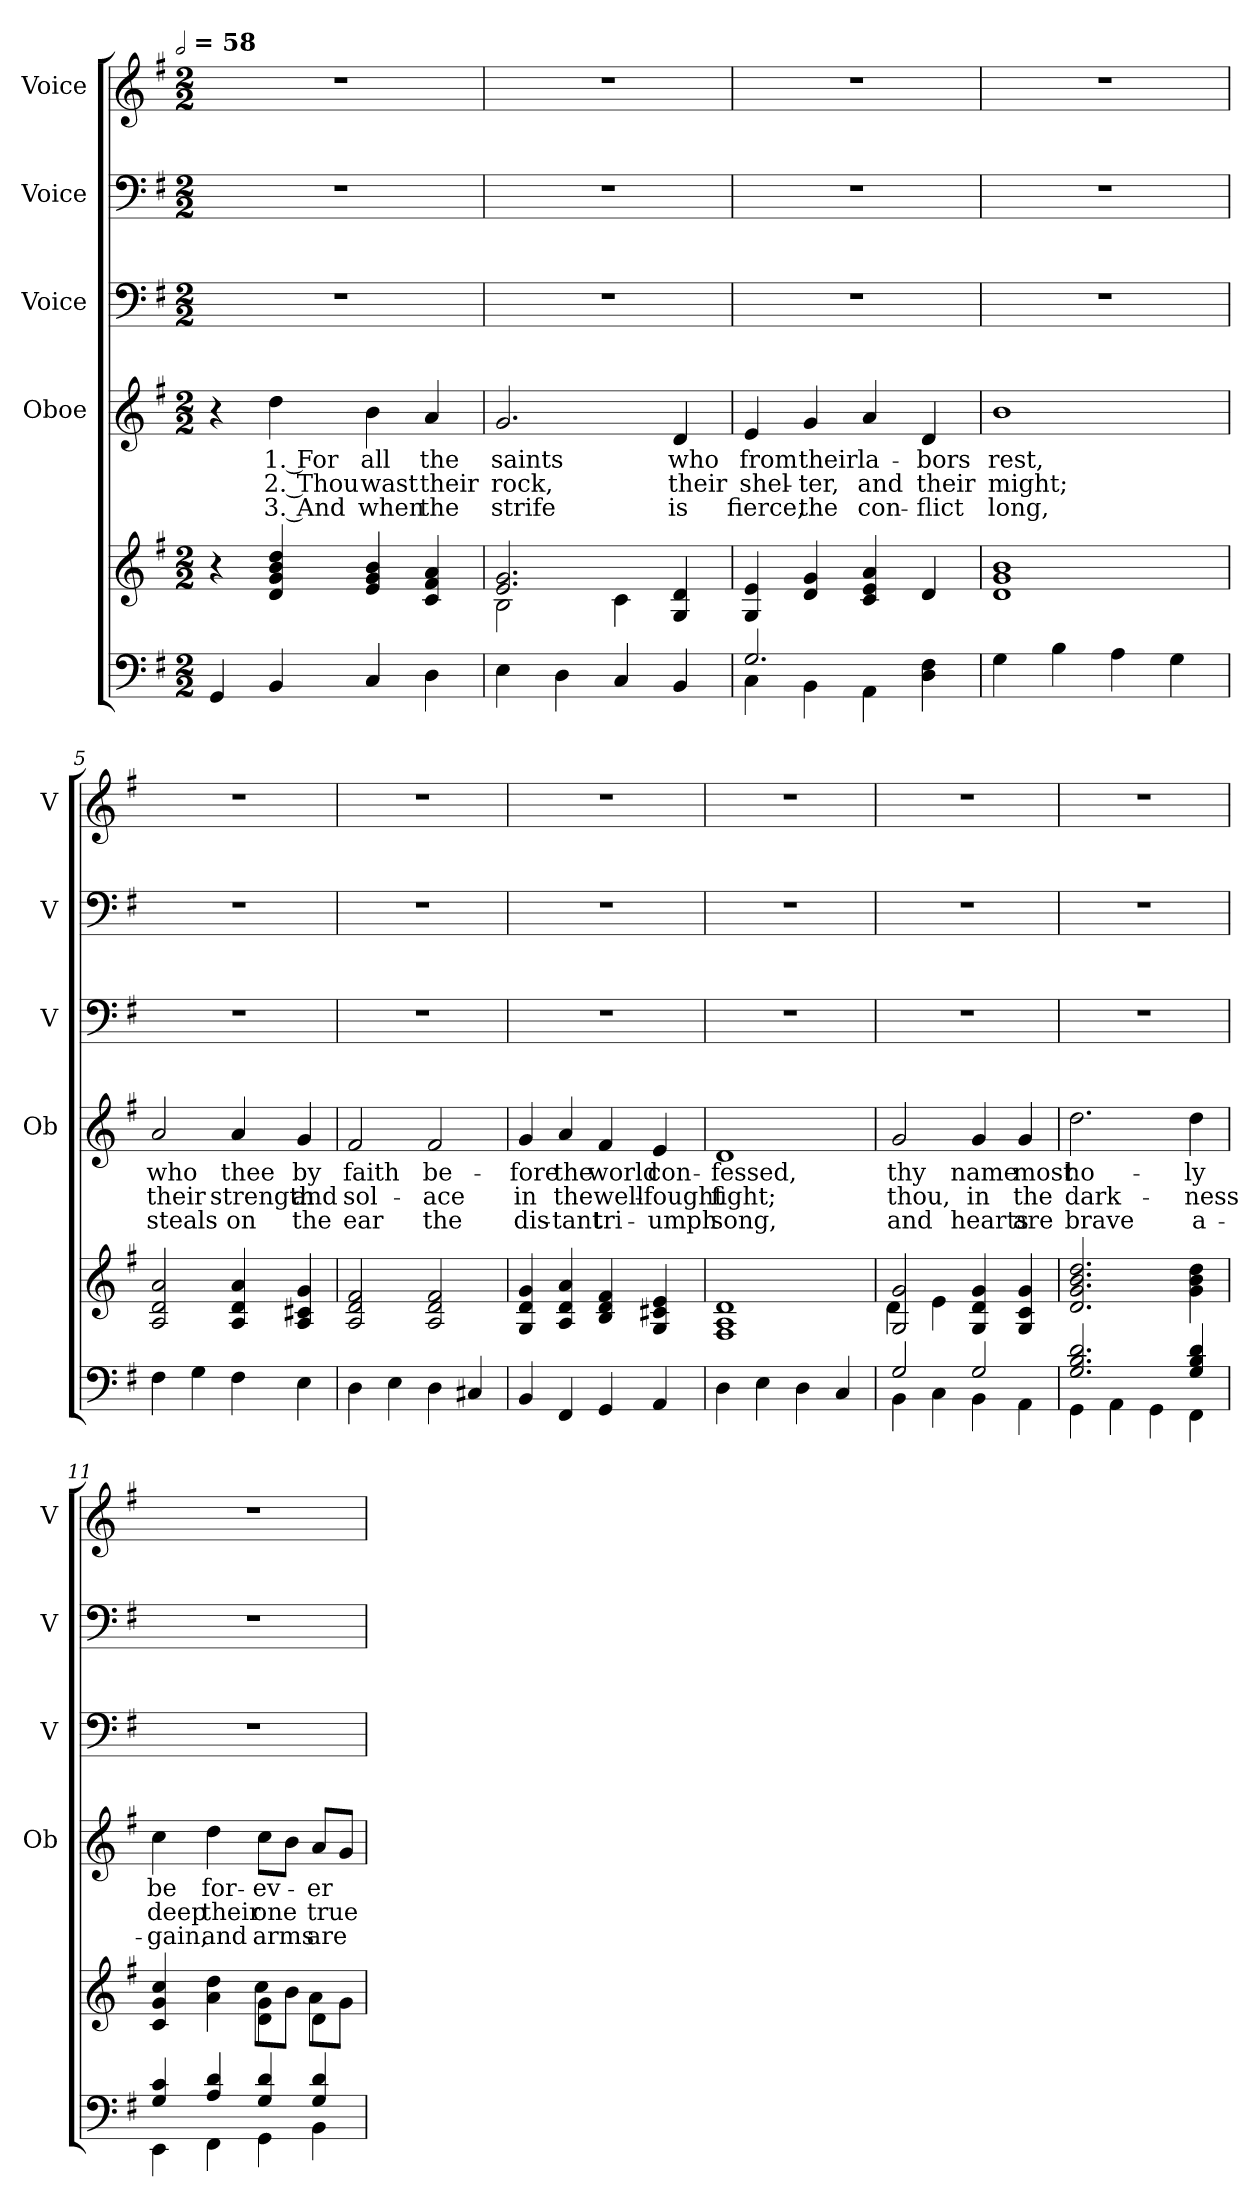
**kern	**kern	**kern	**text	**text	**text	**kern	**kern	**kern
*part5	*part5	*part4	*part4	*part4	*part4	*part3	*part2	*part1
*staff6	*staff5	*staff4	*staff4	*staff4	*staff4	*staff3	*staff2	*staff1
*	*	*I"Oboe	*	*	*	*I"Voice	*I"Voice	*I"Voice
*	*	*I'Ob	*	*	*	*I'V	*I'V	*I'V
*clefF4	*clefG2	*clefG2	*	*	*	*clefF4	*clefF4	*clefG2
*k[f#]	*k[f#]	*k[f#]	*	*	*	*k[f#]	*k[f#]	*k[f#]
!!LO:TX:omd:t=[half] = 58
*M2/2	*M2/2	*M2/2	*	*	*	*M2/2	*M2/2	*M2/2
*MM116	*MM116	*MM116	*	*	*	*MM116	*MM116	*MM116
=1	=1	=1	=1	=1	=1	=1	=1	=1
4GG/	4r	4r	.	.	.	1r	1r	1r
4BB/	4d/ 4g/ 4b/ 4dd/	4dd\	1. For	2. Thou	3. And	.	.	.
4C/	4e/ 4g/ 4b/	4b\	all	wast	when	.	.	.
4D\	4c/ 4f#/ 4a/	4a/	the	their	the	.	.	.
=2	=2	=2	=2	=2	=2	=2	=2	=2
*	*^	*	*	*	*	*	*	*
4E\	2.e/ 2.g/	2B\	2.g/	saints	rock,	strife	1r	1r	1r
4D\	.	.	.	.	.	.	.	.	.
4C/	.	4c\	.	.	.	.	.	.	.
4BB/	4G/ 4d/	4ryy	4d/	who	their	is	.	.	.
*	*v	*v	*	*	*	*	*	*	*
=3	=3	=3	=3	=3	=3	=3	=3	=3
*^	*	*	*	*	*	*	*	*
2.G/	4C\	4G/ 4e/	4e/	from	shel-	fierce,	1r	1r	1r
.	4BB\	4d/ 4g/	4g/	their	-ter,	the	.	.	.
.	4AA\	4c/ 4e/ 4a/	4a/	la-	and	con-	.	.	.
4D 4F#	4ryy	4d/	4d/	-bors	their	-flict	.	.	.
*v	*v	*	*	*	*	*	*	*	*
=4	=4	=4	=4	=4	=4	=4	=4	=4
*	*^	*	*	*	*	*	*	*
4G\	1g 1b	1d	1b	rest,	might;	long,	1r	1r	1r
4B\	.	.	.	.	.	.	.	.	.
4A\	.	.	.	.	.	.	.	.	.
4G\	.	.	.	.	.	.	.	.	.
*	*v	*v	*	*	*	*	*	*	*
!!LO:LB:g=z
=5	=5	=5	=5	=5	=5	=5	=5	=5
4F#\	2A/ 2d/ 2a/	2a/	who	their	steals	1r	1r	1r
4G\	.	.	.	.	.	.	.	.
4F#\	4A/ 4d/ 4a/	4a/	thee	strength	on	.	.	.
4E\	4A/ 4c#X/ 4g/	4g/	by	and	the	.	.	.
=6	=6	=6	=6	=6	=6	=6	=6	=6
4D\	2A/ 2d/ 2f#/	2f#/	faith	sol-	ear	1r	1r	1r
4E\	.	.	.	.	.	.	.	.
4D\	2A/ 2d/ 2f#/	2f#/	be-	-ace	the	.	.	.
4C#X/	.	.	.	.	.	.	.	.
=7	=7	=7	=7	=7	=7	=7	=7	=7
4BB/	4G/ 4d/ 4g/	4g/	-fore	in	dis-	1r	1r	1r
4FF#/	4A/ 4d/ 4a/	4a/	the	the	-tant	.	.	.
4GG/	4B/ 4d/ 4f#/	4f#/	world	well-	tri-	.	.	.
4AA/	4G/ 4c#X/ 4e/	4e/	con-	-fought	-umph	.	.	.
=8	=8	=8	=8	=8	=8	=8	=8	=8
*	*^	*	*	*	*	*	*	*
4D\	1d	1F# 1A	1d	-fessed,	fight;	song,	1r	1r	1r
4E\	.	.	.	.	.	.	.	.	.
4D\	.	.	.	.	.	.	.	.	.
4C/	.	.	.	.	.	.	.	.	.
!!LO:PB:g=z
=9	=9	=9	=9	=9	=9	=9	=9	=9	=9
*^	*	*	*	*	*	*	*	*	*
2G	4BB	2G/ 2g/	4d\	2g/	thy	thou,	and	1r	1r	1r
.	4C	.	4e\	.	.	.	.	.	.	.
2G	4BB	4G/ 4d/ 4g/	2ryy	4g/	name	in	hearts	.	.	.
.	4AA	4G/ 4c/ 4g/	.	4g/	most	the	are	.	.	.
*	*	*v	*v	*	*	*	*	*	*	*
=10	=10	=10	=10	=10	=10	=10	=10	=10	=10
2.G 2.B 2.d	4GG	2.d/ 2.g/ 2.b/ 2.dd/	2.dd\	ho-	dark-	brave	1r	1r	1r
.	4AA	.	.	.	.	.	.	.	.
.	4GG	.	.	.	.	.	.	.	.
4FF#\	4G/ 4B/ 4d/	4g\ 4b\ 4dd\	4dd\	-ly	-ness	a-	.	.	.
=11	=11	=11	=11	=11	=11	=11	=11	=11	=11
*	*	*^	*	*	*	*	*	*	*
4G/ 4c/	4EE\	4c/ 4g/ 4cc/	2ryy	4cc\	be	deep	-gain,	1r	1r	1r
4A/ 4d/	4FF#\	4a\ 4dd\	.	4dd\	for-	their	and	.	.	.
4G/ 4d/	4GG\	4d\ 4g\	8ccL	8ccL	-ev-	one	arms	.	.	.
.	.	.	8bJ	8bJ	.	.	.	.	.	.
4G/ 4d/	4BB\	4d\	8aL	8aL	-er	true	are	.	.	.
.	.	.	8gJ	8gJ	.	.	.	.	.	.
*v	*v	*	*	*	*	*	*	*	*	*
*	*v	*v	*	*	*	*	*	*	*
=	=	=	=	=	=	=	=	=
*-	*-	*-	*-	*-	*-	*-	*-	*-
